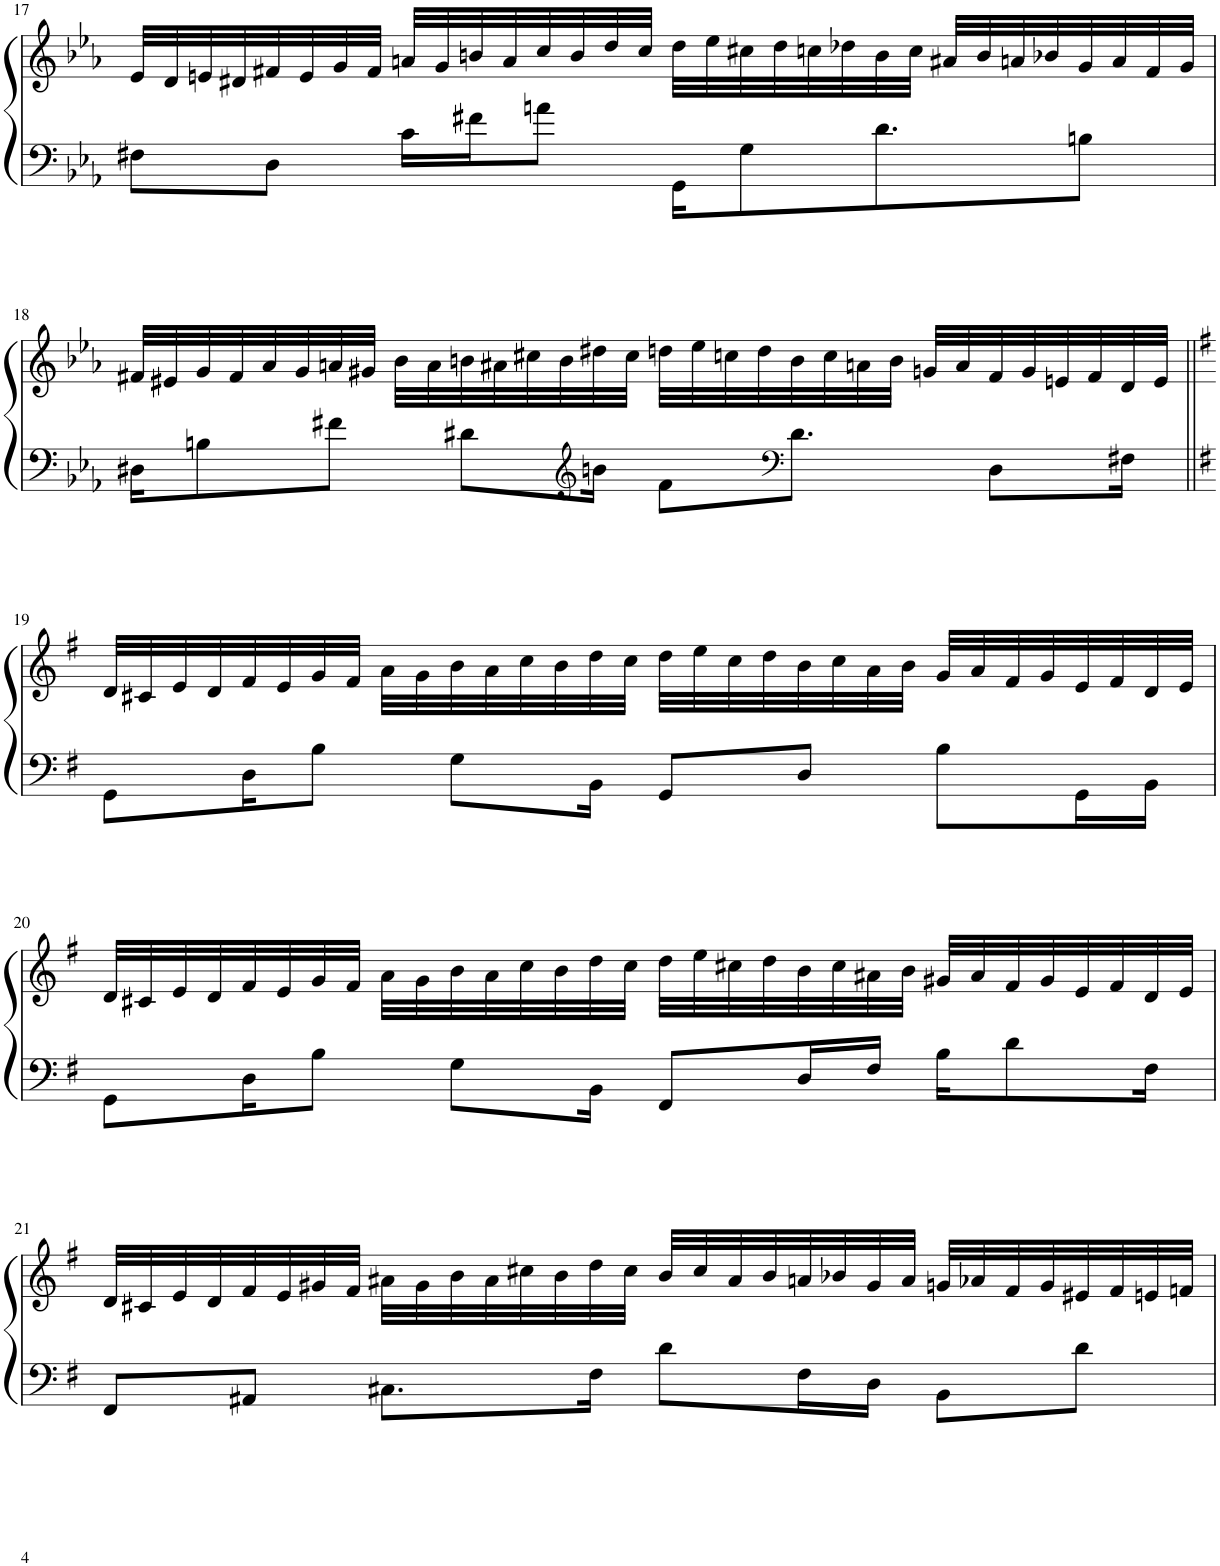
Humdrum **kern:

**kern	**kern
*part1	*part1
*staff2	*staff1
*I"Grand Piano	*
*I'Pno.	*
!!LO:PB:g=z
*clefF4	*clefG2
*k[b-e-a-]	*k[b-e-a-]
*M4/4	*M4/4
=17	=17
8F#X\L	32e-/LLL
.	32d/
.	32en/
.	32d#X/
8D\J	32f#X/
.	32e/
.	32g/
.	32f#/JJJ
16c\LL	32an/LLL
.	32g/
16f#X\J	32bn/
.	32a/
8an\J	32cc/
.	32b/
.	32dd/
.	32cc/JJJ
16GG\KL	32dd\LLL
.	32ee-\
8G\	32cc#X\
.	32dd\
.	32ccn\
.	32dd-X\
8.d\	32b\
.	32cc\JJJ
.	32a#X/LLL
.	32b/
.	32an/
.	32b-X/
8Bn\J	32g/
.	32a/
.	32f#/
.	32g/JJJ
!!LO:LB:g=z
=18	=18
16D#X\KL	32f#X/LLL
.	32e#X/
8Bn\	32g/
.	32f#/
.	32a-/
.	32g/
8f#X\J	32an/
.	32g#X/JJJ
.	32b-\LLL
.	32a\
8d#X\L	32bn\
.	32a#X\
.	32cc#X\
.	32b\
*clefG2	*
16bn\Jk	32dd#X\
.	32cc#\JJJ
8f#\L	32ddn\LLL
.	32ee-\
.	32ccn\
.	32dd\
*clefF4	*
8.d#\J	32b\
.	32cc\
.	32an\
.	32b\JJJ
.	32gn/LLL
.	32a/
8D#\L	32f#/
.	32g/
.	32en/
.	32f#/
16F#X\Jk	32d/
.	32e/JJJ
!!LO:LB:g=z
=19||	=19||
*k[f#]	*k[f#]
8GG\L	32d/LLL
.	32c#X/
.	32e/
.	32d/
16D\K	32f#/
.	32e/
8B\J	32g/
.	32f#/JJJ
.	32a\LLL
.	32g\
8G\L	32b\
.	32a\
.	32cc\
.	32b\
16BB\Jk	32dd\
.	32cc\JJJ
8GG/L	32dd\LLL
.	32ee\
.	32cc\
.	32dd\
8D/J	32b\
.	32cc\
.	32a\
.	32b\JJJ
8B\L	32g/LLL
.	32a/
.	32f#/
.	32g/
16GG\L	32e/
.	32f#/
16BB\JJ	32d/
.	32e/JJJ
!!LO:LB:g=z
=20	=20
8GG\L	32d/LLL
.	32c#X/
.	32e/
.	32d/
16D\K	32f#/
.	32e/
8B\J	32g/
.	32f#/JJJ
.	32a\LLL
.	32g\
8G\L	32b\
.	32a\
.	32cc\
.	32b\
16BB\Jk	32dd\
.	32cc\JJJ
8FF#/L	32dd\LLL
.	32ee\
.	32cc#X\
.	32dd\
16D/L	32b\
.	32cc#\
16F#/JJ	32a#X\
.	32b\JJJ
16B\KL	32g#X/LLL
.	32a#/
8d\	32f#/
.	32g#/
.	32e/
.	32f#/
16F#\Jk	32d/
.	32e/JJJ
!!LO:LB:g=z
=21	=21
8FF#/L	32d/LLL
.	32c#X/
.	32e/
.	32d/
8AA#X/J	32f#/
.	32e/
.	32g#X/
.	32f#/JJJ
8.C#X\L	32a#X\LLL
.	32g#\
.	32b\
.	32a#\
.	32cc#X\
.	32b\
16F#\Jk	32dd\
.	32cc#\JJJ
8d\L	32b/LLL
.	32cc#/
.	32a#/
.	32b/
16F#\L	32an/
.	32b-X/
16D\JJ	32g#/
.	32a/JJJ
8BB\L	32gn/LLL
.	32a-X/
.	32f#/
.	32g/
8d\J	32e#X/
.	32f#/
.	32en/
.	32fn/JJJ
=	=
*-	*-
